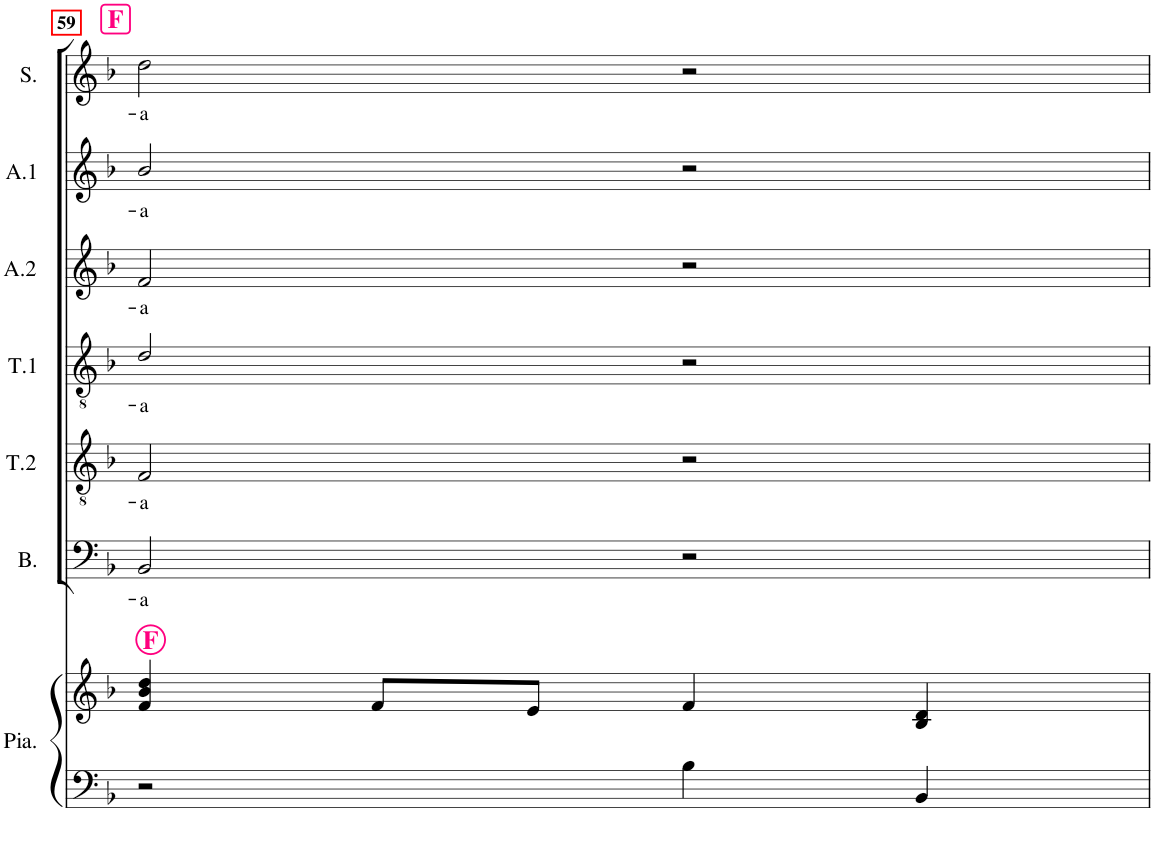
**kern	**kern	**kern	**text	**kern	**text	**kern	**text	**kern	**text	**kern	**text	**kern	**text
*part7	*part7	*part6	*part6	*part5	*part5	*part4	*part4	*part3	*part3	*part2	*part2	*part1	*part1
*staff8	*staff7	*staff6	*staff6	*staff5	*staff5	*staff4	*staff4	*staff3	*staff3	*staff2	*staff2	*staff1	*staff1
*I"Piano	*	*I"Basse	*	*I"Ténor 2	*	*I"Ténor 1	*	*I"Alto 2	*	*I"Alto 1	*	*I"Soprano	*
*I'Pia.	*	*I'B.	*	*I'T.2	*	*I'T.1	*	*I'A.2	*	*I'A.1	*	*I'S.	*
!!LO:PB:g=z
*clefF4	*clefG2	*clefF4	*	*clefGv2	*	*clefGv2	*	*clefG2	*	*clefG2	*	*clefG2	*
*k[b-]	*k[b-]	*k[b-]	*	*k[b-]	*	*k[b-]	*	*k[b-]	*	*k[b-]	*	*k[b-]	*
*M2/2	*M2/2	*M2/2	*	*M2/2	*	*M2/2	*	*M2/2	*	*M2/2	*	*M2/2	*
*met(c|)	*met(c|)	*met(c|)	*	*met(c|)	*	*met(c|)	*	*met(c|)	*	*met(c|)	*	*met(c|)	*
!!LO:REH:place=s1:a:B:cj:color=#FF007F:fs=14:t=F
=59	=59	=59	=59	=59	=59	=59	=59	=59	=59	=59	=59	=59	=59
!	!LO:TX:a:B:color=#FF007F:t=F	!	!	!	!	!	!	!	!	!	!	!	!
!	!	!	!LO:LY:b	!	!LO:LY:b	!	!LO:LY:b	!	!LO:LY:b	!	!LO:LY:b	!	!LO:LY:b
2r	4f/ 4b-/ 4dd/	2BB-/	-a	2F/	-a	2d/	-a	2f/	-a	2b-/	-a	2dd\	-a
.	8f/L	.	.	.	.	.	.	.	.	.	.	.	.
.	8e/J	.	.	.	.	.	.	.	.	.	.	.	.
4B-\	4f/	2r	.	2r	.	2r	.	2r	.	2r	.	2r	.
4BB-/	4B-/ 4d/	.	.	.	.	.	.	.	.	.	.	.	.
=	=	=	=	=	=	=	=	=	=	=	=	=	=
*-	*-	*-	*-	*-	*-	*-	*-	*-	*-	*-	*-	*-	*-
